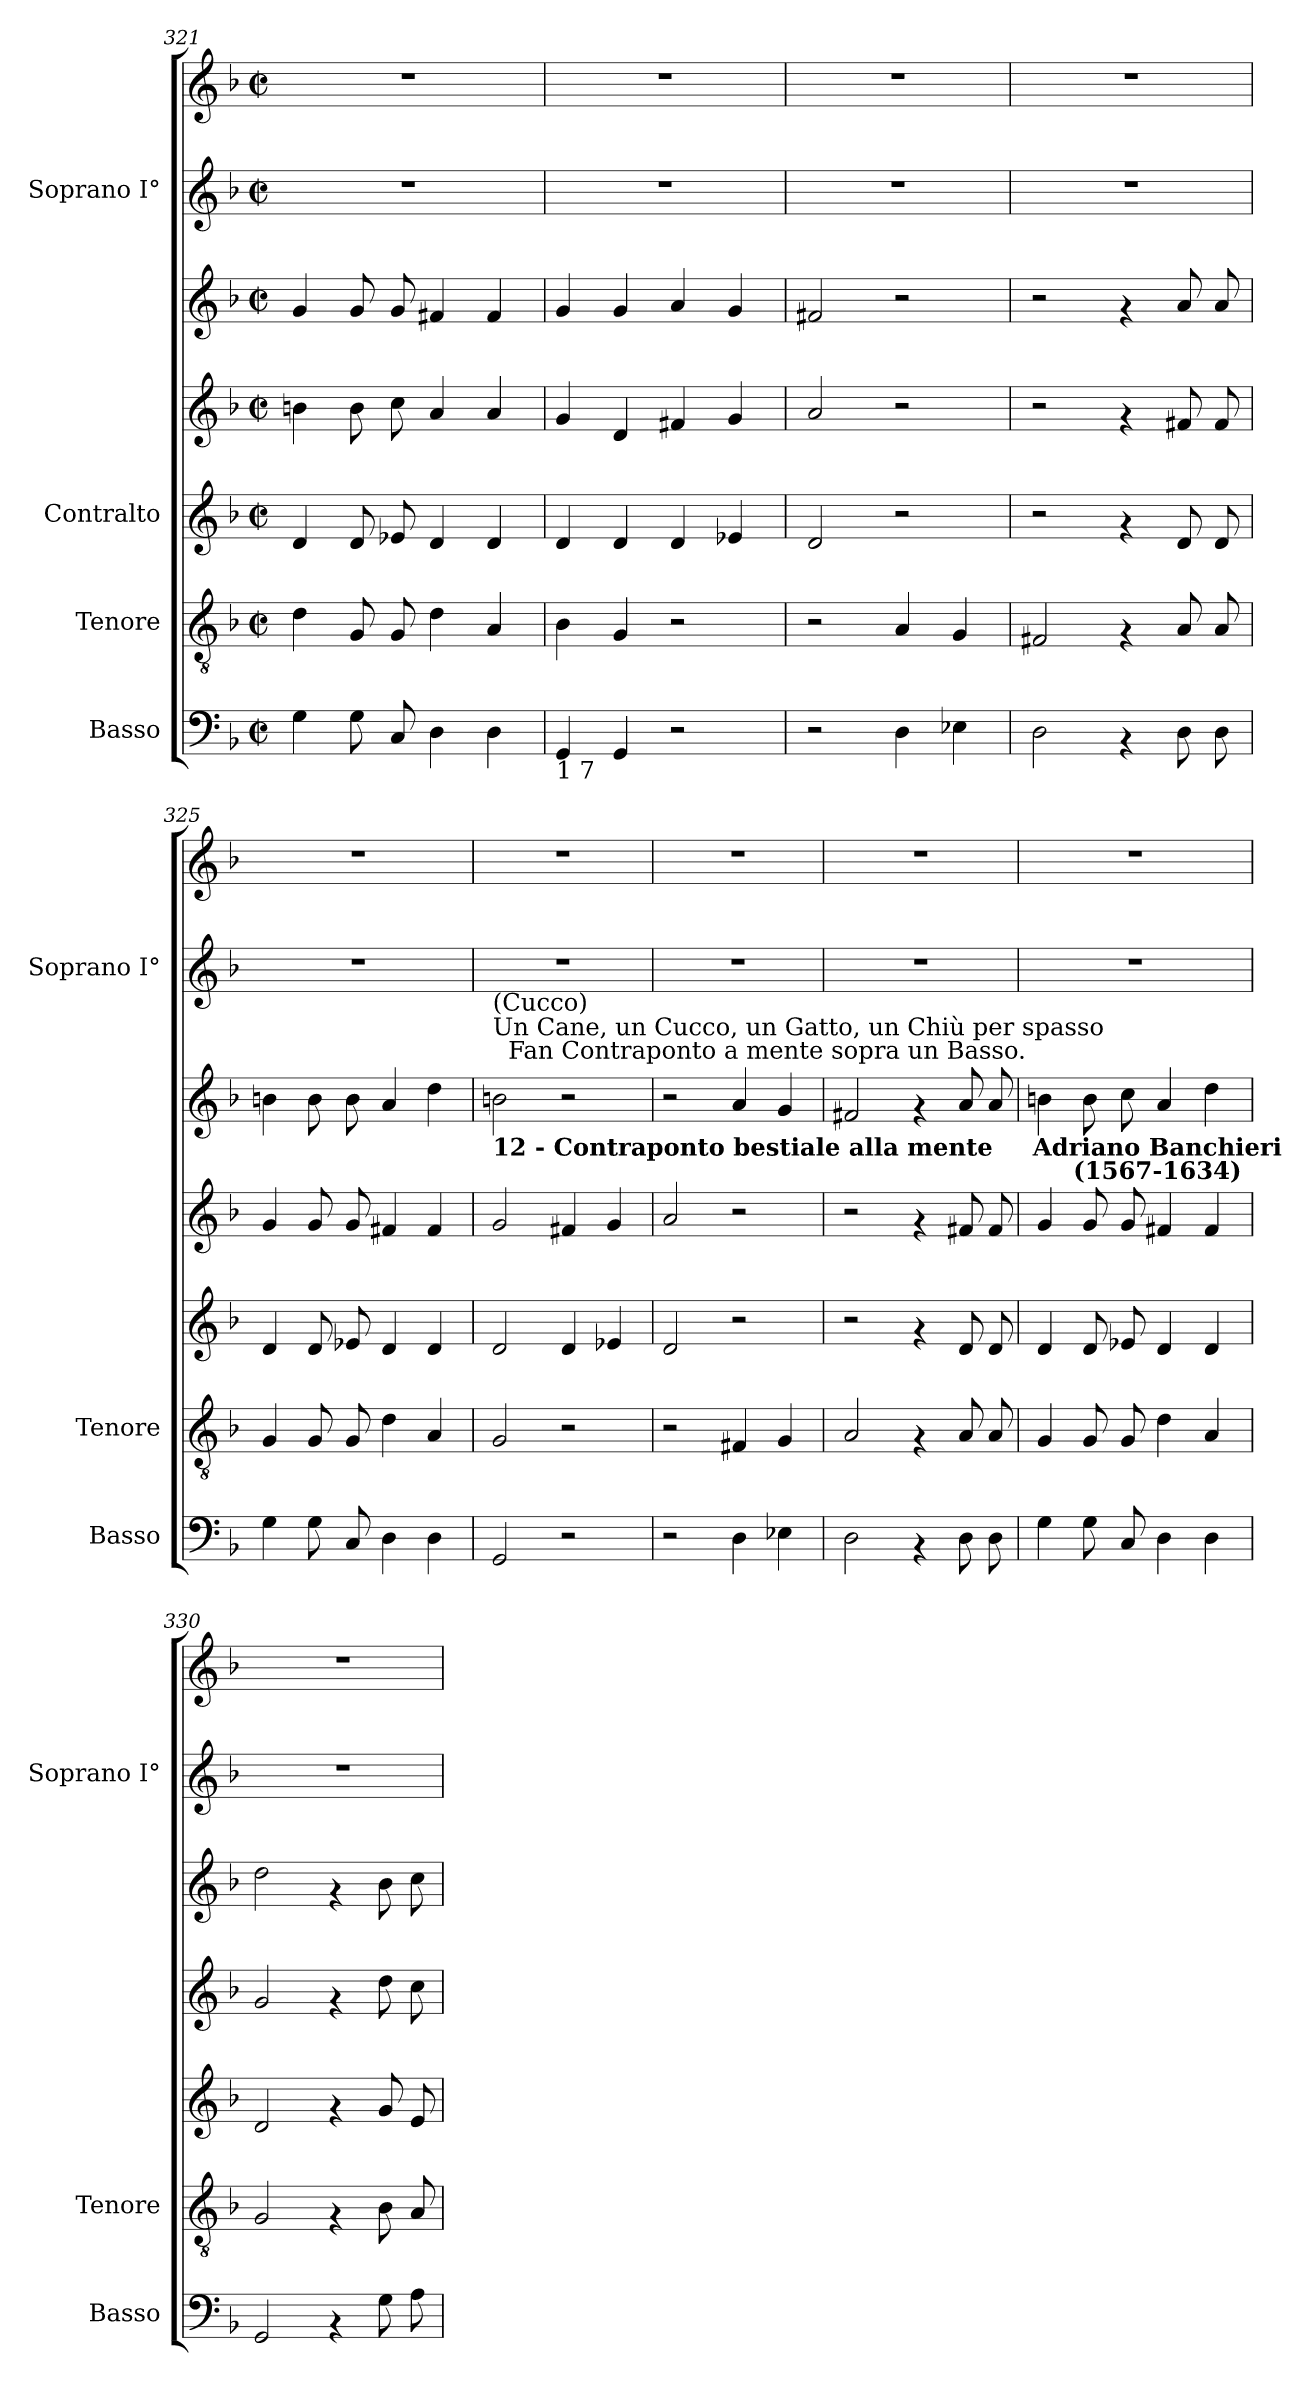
**kern	**kern	**kern	**kern	**kern	**kern	**kern
*part6	*part5	*part4	*part3	*part2	*part1	*part1
*staff7	*staff6	*staff5	*staff4	*staff3	*staff2	*staff1
*I"Basso	*I"Tenore	*I"Contralto	*	*	*I"Soprano I°	*
*I'Basso	*I'Tenore	*	*	*	*I'Soprano I°	*
*clefF4	*clefGv2	*clefG2	*clefG2	*clefG2	*clefG2	*clefG2
*k[b-]	*k[b-]	*k[b-]	*k[b-]	*k[b-]	*k[b-]	*k[b-]
*F:	*F:	*F:	*F:	*F:	*F:	*F:
*M2/2	*M2/2	*M2/2	*M2/2	*M2/2	*M2/2	*M2/2
*met(c|)	*met(c|)	*met(c|)	*met(c|)	*met(c|)	*met(c|)	*met(c|)
=321	=321	=321	=321	=321	=321	=321
4G\	4d\	4d/	4bn\	4g/	1r	1r
8G\	8G/	8d/	8b\	8g/	.	.
8C/	8G/	8e-X/	8cc\	8g/	.	.
4D\	4d\	4d/	4a/	4f#X/	.	.
4D\	4A/	4d/	4a/	4f#/	.	.
!!LO:LB:g=z
=322	=322	=322	=322	=322	=322	=322
!LO:TX:b:t=1 7	!	!	!	!	!	!
4GG/	4B-\	4d/	4g/	4g/	1r	1r
4GG/	4G/	4d/	4d/	4g/	.	.
2r	2r	4d/	4f#X/	4a/	.	.
.	.	4e-X/	4g/	4g/	.	.
=323	=323	=323	=323	=323	=323	=323
2r	2r	2d/	2a/	2f#X/	1r	1r
4D\	4A/	2r	2r	2r	.	.
4E-X\	4G/	.	.	.	.	.
=324	=324	=324	=324	=324	=324	=324
2D\	2F#X/	2r	2r	2r	1r	1r
4rAA	4rF	4rf	4rf	4rf	.	.
8D\	8A/	8d/	8f#X/	8a/	.	.
8D\	8A/	8d/	8f#/	8a/	.	.
=325	=325	=325	=325	=325	=325	=325
4G\	4G/	4d/	4g/	4bn\	1r	1r
8G\	8G/	8d/	8g/	8b\	.	.
8C/	8G/	8e-X/	8g/	8b\	.	.
4D\	4d\	4d/	4f#X/	4a/	.	.
4D\	4A/	4d/	4f#/	4dd\	.	.
!!LO:PB:g=z
=326	=326	=326	=326	=326	=326	=326
!	!	!	!	!LO:TX:b:B:t=12 - Contraponto bestiale alla mente	!	!
!	!	!	!	!LO:TX:t=Un Cane, un Cucco, un Gatto, un Chiù per spasso\n   Fan Contraponto a mente sopra un Basso.	!	!
!	!	!	!	!LO:TX:t=(Cucco)	!	!
2GG/	2G/	2d/	2g/	2bn\	1r	1r
2r	2r	4d/	4f#X/	2r	.	.
.	.	4e-X/	4g/	.	.	.
=327	=327	=327	=327	=327	=327	=327
2r	2r	2d/	2a/	2r	1r	1r
4D\	4F#X/	2r	2r	4a/	.	.
4E-X\	4G/	.	.	4g/	.	.
=328	=328	=328	=328	=328	=328	=328
2D\	2A/	2r	2r	2f#X/	1r	1r
4rAA	4rF	4rf	4rf	4rf	.	.
8D\	8A/	8d/	8f#X/	8a/	.	.
8D\	8A/	8d/	8f#/	8a/	.	.
=329	=329	=329	=329	=329	=329	=329
4G\	4G/	4d/	4g/	4bn\	1r	1r
8G\	8G/	8d/	8g/	8b\	.	.
8C/	8G/	8e-X/	8g/	8cc\	.	.
!	!	!	!	!LO:TX:b:B:cj:t=Adriano Banchieri\n(1567-1634)	!	!
4D\	4d\	4d/	4f#X/	4a/	.	.
4D\	4A/	4d/	4f#/	4dd\	.	.
!!LO:PB:g=z
=330	=330	=330	=330	=330	=330	=330
2GG/	2G/	2d/	2g/	2dd\	1r	1r
4rAA	4rF	4rf	4rf	4rf	.	.
8G\	8B-\	8g/	8dd\	8b-\	.	.
8A\	8A/	8e/	8cc\	8cc\	.	.
=	=	=	=	=	=	=
*-	*-	*-	*-	*-	*-	*-
